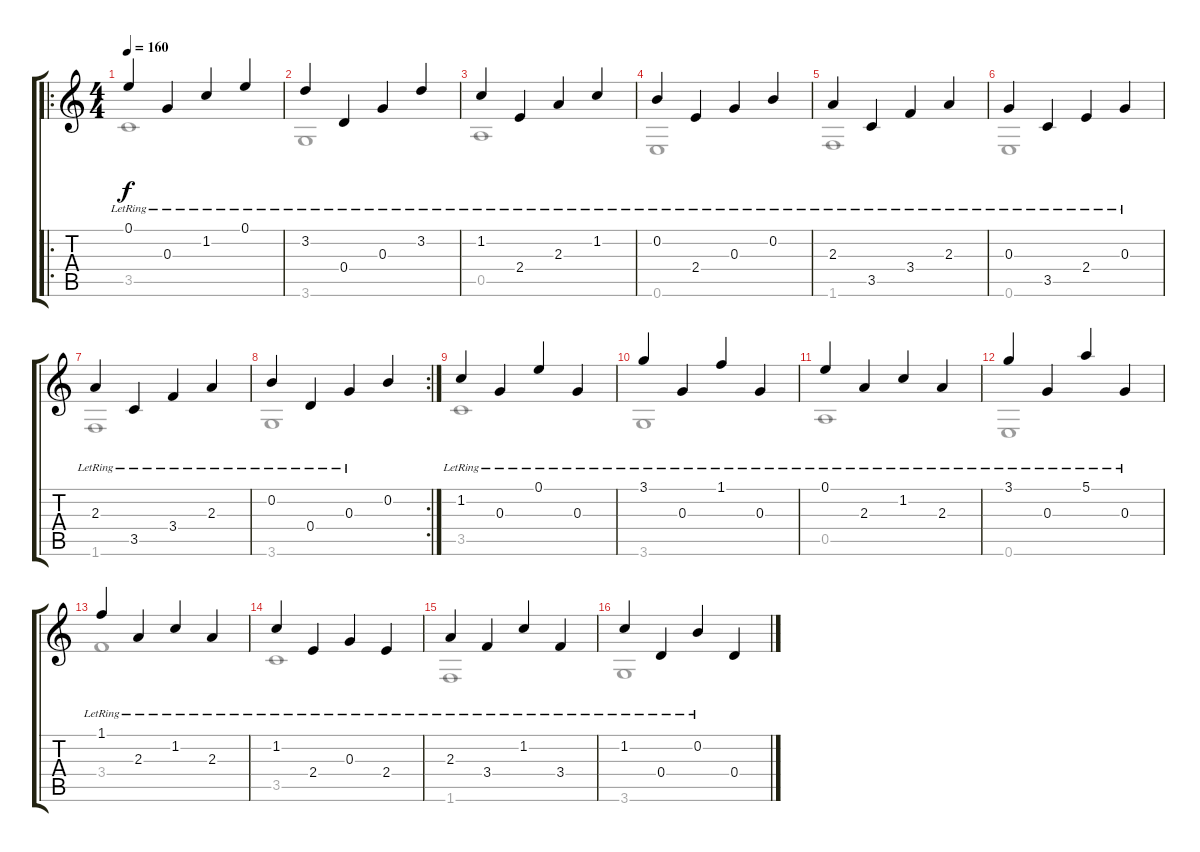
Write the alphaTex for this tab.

\track "" {instrument acousticguitarnylon}
\staff {score tabs}
\tuning (E4 B3 G3 D3 A2 E2) {hide}
\voice
\ro
\ts (4 4)
\tempo 160
\clef g2
\ks c
0.1{lr}.4{dy f} 0.3{lr}.4 1.2{lr}.4 0.1{lr}.4 |
3.2{lr}.4 0.4{lr}.4 0.3{lr}.4 3.2{lr}.4 |
1.2{lr}.4 2.4{lr}.4 2.3{lr}.4 1.2{lr}.4 |
0.2{lr}.4 2.4{lr}.4 0.3{lr}.4 0.2{lr}.4 |
2.3{lr}.4 3.5{lr}.4 3.4{lr}.4 2.3{lr}.4 |
0.3{lr}.4 3.5{lr}.4 2.4{lr}.4 0.3{lr}.4 |
2.3{lr}.4 3.5{lr}.4 3.4{lr}.4 2.3{lr}.4 |
\rc 2
0.2{lr}.4 0.4{lr}.4 0.3{lr}.4 0.2.4 |
1.2{lr}.4 0.3{lr}.4 0.1{lr}.4 0.3{lr}.4 |
3.1{lr}.4 0.3{lr}.4 1.1{lr}.4 0.3{lr}.4 |
0.1{lr}.4 2.3{lr}.4 1.2{lr}.4 2.3{lr}.4 |
3.1{lr}.4 0.3{lr}.4 5.1{lr}.4 0.3{lr}.4 |
1.1{lr}.4 2.3{lr}.4 1.2{lr}.4 2.3{lr}.4 |
1.2{lr}.4 2.4{lr}.4 0.3{lr}.4 2.4{lr}.4 |
2.3{lr}.4 3.4{lr}.4 1.2{lr}.4 3.4{lr}.4 |
1.2{lr}.4 0.4{lr}.4 0.2{lr}.4 0.4.4
\voice
\clef g2
\ottava regular
\simile none
\ks c
3.5.1{dy f} |
3.6.1 |
0.5.1 |
0.6.1 |
1.6.1 |
0.6.1 |
1.6.1 |
3.6.1 |
3.5.1 |
3.6.1 |
0.5.1 |
0.6.1 |
3.4.1 |
3.5.1 |
1.6.1 |
3.6.1
